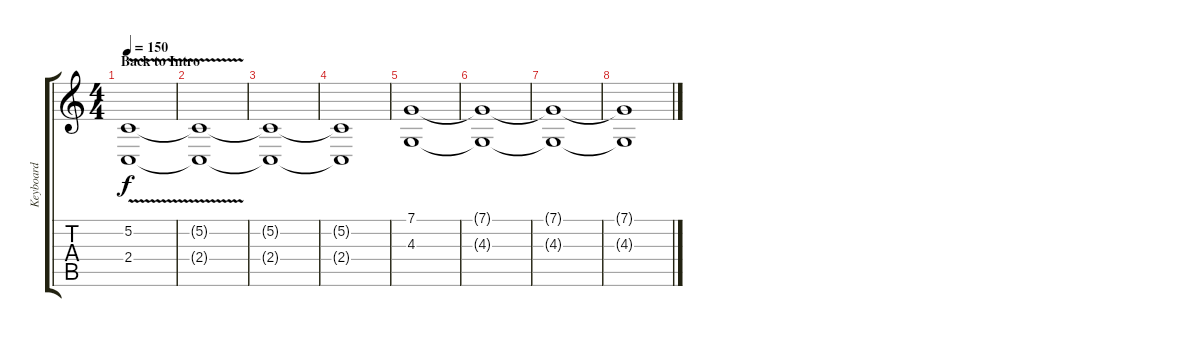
\track ("Keyboard" "Keyboard") {instrument pad4choir}
\staff {score tabs}
\tuning (C4 G3 Eb3 Bb2 F2 C2) {hide}
\ts (4 4)
\section ("" "Back to Intro")
\tempo 150
\clef g2
\ks c
(5.2{v} 2.4{v}).1{dy f} |
(5.2{t} 2.4{t}).1 |
(5.2{t} 2.4{t}).1 |
(5.2{t} 2.4{t}).1 |
(7.1 4.3).1 |
(7.1{t} 4.3{t}).1 |
(7.1{t} 4.3{t}).1 |
(7.1{t} 4.3{t}).1
